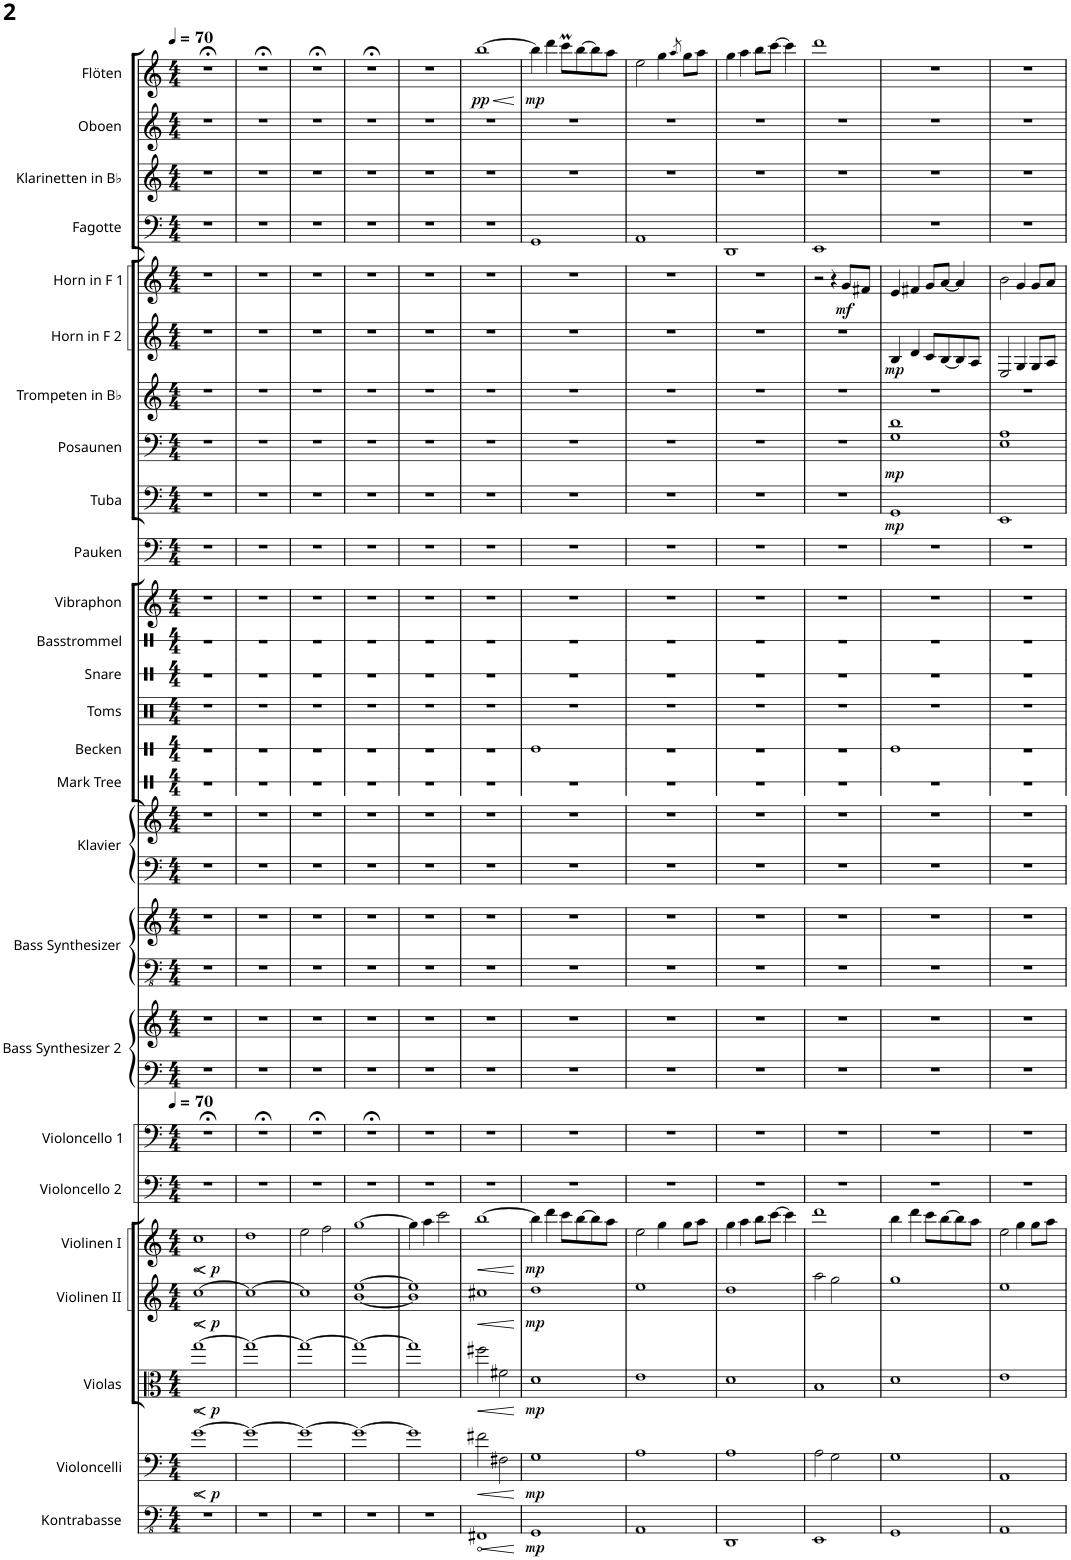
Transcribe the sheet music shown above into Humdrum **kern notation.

**kern	**dynam	**kern	**dynam	**kern	**dynam	**kern	**dynam	**kern	**dynam	**kern	**kern	**kern	**kern	**kern	**kern	**kern	**kern	**kern	**kern	**kern	**kern	**kern	**kern	**kern	**kern	**dynam	**kern	**dynam	**kern	**kern	**dynam	**kern	**dynam	**kern	**kern	**kern	**kern	**dynam
*part26	*part26	*part25	*part25	*part24	*part24	*part23	*part23	*part22	*part22	*part21	*part20	*part19	*part19	*part18	*part18	*part17	*part17	*part16	*part15	*part14	*part13	*part12	*part11	*part10	*part9	*part9	*part8	*part8	*part7	*part6	*part6	*part5	*part5	*part4	*part3	*part2	*part1	*part1
*staff29	*staff29	*staff28	*staff28	*staff27	*staff27	*staff26	*staff26	*staff25	*staff25	*staff24	*staff23	*staff22	*staff21	*staff20	*staff19	*staff18	*staff17	*staff16	*staff15	*staff14	*staff13	*staff12	*staff11	*staff10	*staff9	*staff9	*staff8	*staff8	*staff7	*staff6	*staff6	*staff5	*staff5	*staff4	*staff3	*staff2	*staff1	*staff1
*I"Kontrabasse	*	*I"Violoncelli	*	*I"Violas	*	*I"Violinen II	*	*I"Violinen I	*	*I"Violoncello 2	*I"Violoncello 1	*I"Bass Synthesizer 2	*	*I"Bass Synthesizer	*	*I"Klavier	*	*I"Mark Tree	*I"Becken	*I"Toms	*I"Snare	*I"Basstrommel	*I"Vibraphon	*I"Pauken	*I"Tuba	*	*I"Posaunen	*	*I"Trompeten in Bb	*I"Horn in F 2	*	*I"Horn in F 1	*	*I"Fagotte	*I"Klarinetten in Bb	*I"Oboen	*I"Flöten	*
*I'Kb.	*	*I'Vc.	*	*I'Vla.	*	*I'Vln. II	*	*I'Vln. I	*	*I'Vc. 2	*I'Vc. 1	*I'Synth. 2	*	*I'Synth.	*	*I'Klav.	*	*I'Mk. Tr.	*I'Bkn.	*I'Toms	*I'Snr.	*I'Btr.	*I'Vib.	*I'Pk.	*I'Tba.	*	*I'Psn.	*	*	*I'Hn. in F 2	*	*I'Hn. in F 1	*	*I'Fgt.	*	*I'Ob.	*I'Fl.	*
*	*	*	*	*	*	*	*	*	*	*	*	*	*	*	*	*	*	*stria1	*stria1	*	*stria1	*stria1	*	*	*	*	*	*	*	*	*	*	*	*	*	*	*	*
*clefFv4	*	*clefF4	*	*clefC3	*	*clefG2	*	*clefG2	*	*clefF4	*clefF4	*clefF4	*clefG2	*clefFv4	*clefG2	*clefF4	*clefG2	*clefX	*clefX	*clefX	*clefX	*clefX	*clefG2	*clefF4	*clefF4	*	*clefF4	*	*clefG2	*clefG2	*	*clefG2	*	*clefF4	*clefG2	*clefG2	*clefG2	*
*	*	*	*	*	*	*	*	*	*	*	*	*	*	*	*	*	*	*	*	*	*	*	*	*	*	*	*	*	*Trd1c2	*Trd4c7	*	*Trd4c7	*	*	*Trd1c2	*	*	*
*k[]	*	*k[]	*	*k[]	*	*k[]	*	*k[]	*	*k[]	*k[]	*k[]	*k[]	*k[]	*k[]	*k[]	*k[]	*k[]	*k[]	*k[]	*k[]	*k[]	*k[]	*k[]	*k[]	*	*k[]	*	*k[]	*k[]	*	*k[]	*	*k[]	*k[]	*k[]	*k[]	*
*M4/4	*	*M4/4	*	*M4/4	*	*M4/4	*	*M4/4	*	*M4/4	*M4/4	*M4/4	*M4/4	*M4/4	*M4/4	*M4/4	*M4/4	*M4/4	*M4/4	*M4/4	*M4/4	*M4/4	*M4/4	*M4/4	*M4/4	*	*M4/4	*	*M4/4	*M4/4	*	*M4/4	*	*M4/4	*M4/4	*M4/4	*M4/4	*
*MM70	*	*MM70	*	*MM70	*	*MM70	*	*MM70	*	*MM70	*MM70	*MM70	*MM70	*MM70	*MM70	*MM70	*MM70	*MM70	*MM70	*MM70	*MM70	*MM70	*MM70	*MM70	*MM70	*	*MM70	*	*MM70	*MM70	*	*MM70	*	*MM70	*MM70	*MM70	*MM70	*
=1	=1	=1	=1	=1	=1	=1	=1	=1	=1	=1	=1	=1	=1	=1	=1	=1	=1	=1	=1	=1	=1	=1	=1	=1	=1	=1	=1	=1	=1	=1	=1	=1	=1	=1	=1	=1	=1	=1
!	!	!	!LO:HP:b	!	!	!	!	!	!	!	!	!	!	!	!	!	!	!	!	!	!	!	!	!	!	!	!	!	!	!	!	!	!	!	!	!	!	!
!	!	!	!LO:HP:n=1:b	!	!LO:HP:b	!	!	!	!	!	!	!	!	!	!	!	!	!	!	!	!	!	!	!	!	!	!	!	!	!	!	!	!	!	!	!	!	!
!	!	!	!	!	!LO:HP:n=1:b	!	!LO:HP:b	!	!	!	!	!	!	!	!	!	!	!	!	!	!	!	!	!	!	!	!	!	!	!	!	!	!	!	!	!	!	!
!	!	!	!	!	!	!	!LO:HP:n=1:b	!	!LO:HP:b	!	!	!	!	!	!	!	!	!	!	!	!	!	!	!	!	!	!	!	!	!	!	!	!	!	!	!	!	!
!	!	!	!	!	!	!	!	!	!LO:HP:n=1:b	!	!	!	!	!	!	!	!	!	!	!	!	!	!	!	!	!	!	!	!	!	!	!	!	!	!	!	!	!
1r	.	[1g	< <	[1gg	< <	[1cc	< <	1cc	< <	1r	1r;<	1r	1r	1r	1r	1r	1r	1r	1r	1r	1r	1r	1r	1r	1r	.	1r	.	1r	1r	.	1r	.	1r	1r	1r	1r;<	.
.	.	.	[	.	[	.	[	.	[	.	.	.	.	.	.	.	.	.	.	.	.	.	.	.	.	.	.	.	.	.	.	.	.	.	.	.	.	.
=2	=2	=2	=2	=2	=2	=2	=2	=2	=2	=2	=2	=2	=2	=2	=2	=2	=2	=2	=2	=2	=2	=2	=2	=2	=2	=2	=2	=2	=2	=2	=2	=2	=2	=2	=2	=2	=2	=2
!	!	!	!LO:DY:b	!	!LO:DY:b	!	!LO:DY:b	!	!LO:DY:b	!	!	!	!	!	!	!	!	!	!	!	!	!	!	!	!	!	!	!	!	!	!	!	!	!	!	!	!	!
1r	.	1g_	p	1gg_	p	1cc_	p	1dd	p	1r	1r;<	1r	1r	1r	1r	1r	1r	1r	1r	1r	1r	1r	1r	1r	1r	.	1r	.	1r	1r	.	1r	.	1r	1r	1r	1r;<	.
.	.	.	[	.	[	.	[	.	[	.	.	.	.	.	.	.	.	.	.	.	.	.	.	.	.	.	.	.	.	.	.	.	.	.	.	.	.	.
=3	=3	=3	=3	=3	=3	=3	=3	=3	=3	=3	=3	=3	=3	=3	=3	=3	=3	=3	=3	=3	=3	=3	=3	=3	=3	=3	=3	=3	=3	=3	=3	=3	=3	=3	=3	=3	=3	=3
1r	.	1g_	.	1gg_	.	1cc]	.	2ee\	.	1r	1r;<	1r	1r	1r	1r	1r	1r	1r	1r	1r	1r	1r	1r	1r	1r	.	1r	.	1r	1r	.	1r	.	1r	1r	1r	1r;<	.
.	.	.	.	.	.	.	.	2ff\	.	.	.	.	.	.	.	.	.	.	.	.	.	.	.	.	.	.	.	.	.	.	.	.	.	.	.	.	.	.
=4	=4	=4	=4	=4	=4	=4	=4	=4	=4	=4	=4	=4	=4	=4	=4	=4	=4	=4	=4	=4	=4	=4	=4	=4	=4	=4	=4	=4	=4	=4	=4	=4	=4	=4	=4	=4	=4	=4
1r	.	1g_	.	1gg_	.	[1b [1ee	.	[1gg	.	1r	1r;<	1r	1r	1r	1r	1r	1r	1r	1r	1r	1r	1r	1r	1r	1r	.	1r	.	1r	1r	.	1r	.	1r	1r	1r	1r;<	.
=5	=5	=5	=5	=5	=5	=5	=5	=5	=5	=5	=5	=5	=5	=5	=5	=5	=5	=5	=5	=5	=5	=5	=5	=5	=5	=5	=5	=5	=5	=5	=5	=5	=5	=5	=5	=5	=5	=5
1r	.	1g]	.	1gg]	.	1b] 1ee]	.	4gg\]	.	1r	1r	1r	1r	1r	1r	1r	1r	1r	1r	1r	1r	1r	1r	1r	1r	.	1r	.	1r	1r	.	1r	.	1r	1r	1r	1r	.
.	.	.	.	.	.	.	.	4aa\	.	.	.	.	.	.	.	.	.	.	.	.	.	.	.	.	.	.	.	.	.	.	.	.	.	.	.	.	.	.
.	.	.	.	.	.	.	.	2ccc\	.	.	.	.	.	.	.	.	.	.	.	.	.	.	.	.	.	.	.	.	.	.	.	.	.	.	.	.	.	.
=6	=6	=6	=6	=6	=6	=6	=6	=6	=6	=6	=6	=6	=6	=6	=6	=6	=6	=6	=6	=6	=6	=6	=6	=6	=6	=6	=6	=6	=6	=6	=6	=6	=6	=6	=6	=6	=6	=6
!	!LO:HP:b	!	!LO:HP:b	!	!LO:HP:b	!	!LO:HP:b	!	!LO:HP:b	!	!	!	!	!	!	!	!	!	!	!	!	!	!	!	!	!	!	!	!	!	!	!	!	!	!	!	!	!LO:HP:b
!	!	!	!	!	!	!	!	!	!	!	!	!	!	!	!	!	!	!	!	!	!	!	!	!	!	!	!	!	!	!	!	!	!	!	!	!	!	!LO:DY:n=1:b
1FFF#X	<	2f#X\	<	2ff#X\	<	1cc#X	<	[1bb	<	1r	1r	1r	1r	1r	1r	1r	1r	1r	1r	1r	1r	1r	1r	1r	1r	.	1r	.	1r	1r	.	1r	.	1r	1r	1r	[1bb	< pp
.	.	2F#X\	.	2f#X\	.	.	.	.	.	.	.	.	.	.	.	.	.	.	.	.	.	.	.	.	.	.	.	.	.	.	.	.	.	.	.	.	.	.
.	[	.	[	.	[	.	[	.	[	.	.	.	.	.	.	.	.	.	.	.	.	.	.	.	.	.	.	.	.	.	.	.	.	.	.	.	.	[
=7	=7	=7	=7	=7	=7	=7	=7	=7	=7	=7	=7	=7	=7	=7	=7	=7	=7	=7	=7	=7	=7	=7	=7	=7	=7	=7	=7	=7	=7	=7	=7	=7	=7	=7	=7	=7	=7	=7
!	!LO:DY:b	!	!LO:DY:b	!	!LO:DY:b	!	!LO:DY:b	!	!LO:DY:b	!	!	!	!	!	!	!	!	!	!	!	!	!	!	!	!	!	!	!	!	!	!	!	!	!	!	!	!	!LO:DY:b
1GGG	mp	1G	mp	1d	mp	1dd	mp	4bb\]	mp	1r	1r	1r	1r	1r	1r	1r	1r	1r	1Re	1r	1r	1r	1r	1r	1r	.	1r	.	1r	1r	.	1r	.	1GG	1r	1r	4bb\]	mp
.	.	.	.	.	.	.	.	4ddd\	.	.	.	.	.	.	.	.	.	.	.	.	.	.	.	.	.	.	.	.	.	.	.	.	.	.	.	.	4ddd\	.
.	.	.	.	.	.	.	.	8ccc\L	.	.	.	.	.	.	.	.	.	.	.	.	.	.	.	.	.	.	.	.	.	.	.	.	.	.	.	.	8cccM\L	.
.	.	.	.	.	.	.	.	[8bb\	.	.	.	.	.	.	.	.	.	.	.	.	.	.	.	.	.	.	.	.	.	.	.	.	.	.	.	.	[8bb\	.
.	.	.	.	.	.	.	.	8bb\]	.	.	.	.	.	.	.	.	.	.	.	.	.	.	.	.	.	.	.	.	.	.	.	.	.	.	.	.	8bb\]	.
.	.	.	.	.	.	.	.	8aa\J	.	.	.	.	.	.	.	.	.	.	.	.	.	.	.	.	.	.	.	.	.	.	.	.	.	.	.	.	8aa\J	.
=8	=8	=8	=8	=8	=8	=8	=8	=8	=8	=8	=8	=8	=8	=8	=8	=8	=8	=8	=8	=8	=8	=8	=8	=8	=8	=8	=8	=8	=8	=8	=8	=8	=8	=8	=8	=8	=8	=8
1AAA	.	1A	.	1e	.	1ee	.	2ee\	.	1r	1r	1r	1r	1r	1r	1r	1r	1r	1r	1r	1r	1r	1r	1r	1r	.	1r	.	1r	1r	.	1r	.	1AA	1r	1r	2ee\	.
.	.	.	.	.	.	.	.	4gg\	.	.	.	.	.	.	.	.	.	.	.	.	.	.	.	.	.	.	.	.	.	.	.	.	.	.	.	.	4gg\	.
.	.	.	.	.	.	.	.	.	.	.	.	.	.	.	.	.	.	.	.	.	.	.	.	.	.	.	.	.	.	.	.	.	.	.	.	.	8qaa/	.
.	.	.	.	.	.	.	.	8gg\L	.	.	.	.	.	.	.	.	.	.	.	.	.	.	.	.	.	.	.	.	.	.	.	.	.	.	.	.	8gg\L	.
.	.	.	.	.	.	.	.	8aa\J	.	.	.	.	.	.	.	.	.	.	.	.	.	.	.	.	.	.	.	.	.	.	.	.	.	.	.	.	8aa\J	.
=9	=9	=9	=9	=9	=9	=9	=9	=9	=9	=9	=9	=9	=9	=9	=9	=9	=9	=9	=9	=9	=9	=9	=9	=9	=9	=9	=9	=9	=9	=9	=9	=9	=9	=9	=9	=9	=9	=9
1DDD	.	1A	.	1d	.	1dd	.	4gg\	.	1r	1r	1r	1r	1r	1r	1r	1r	1r	1r	1r	1r	1r	1r	1r	1r	.	1r	.	1r	1r	.	1r	.	1DD	1r	1r	4gg\	.
.	.	.	.	.	.	.	.	4aa\	.	.	.	.	.	.	.	.	.	.	.	.	.	.	.	.	.	.	.	.	.	.	.	.	.	.	.	.	4aa\	.
.	.	.	.	.	.	.	.	8bb\L	.	.	.	.	.	.	.	.	.	.	.	.	.	.	.	.	.	.	.	.	.	.	.	.	.	.	.	.	8bb\L	.
.	.	.	.	.	.	.	.	[8ccc\J	.	.	.	.	.	.	.	.	.	.	.	.	.	.	.	.	.	.	.	.	.	.	.	.	.	.	.	.	[8ccc\J	.
.	.	.	.	.	.	.	.	4ccc\]	.	.	.	.	.	.	.	.	.	.	.	.	.	.	.	.	.	.	.	.	.	.	.	.	.	.	.	.	4ccc\]	.
=10	=10	=10	=10	=10	=10	=10	=10	=10	=10	=10	=10	=10	=10	=10	=10	=10	=10	=10	=10	=10	=10	=10	=10	=10	=10	=10	=10	=10	=10	=10	=10	=10	=10	=10	=10	=10	=10	=10
1EEE	.	2A\	.	1B	.	2aa\	.	1ddd	.	1r	1r	1r	1r	1r	1r	1r	1r	1r	1r	1r	1r	1r	1r	1r	1r	.	1r	.	1r	1r	.	2r	.	1EE	1r	1r	1ddd	.
.	.	2G\	.	.	.	2gg\	.	.	.	.	.	.	.	.	.	.	.	.	.	.	.	.	.	.	.	.	.	.	.	.	.	4r	.	.	.	.	.	.
!	!	!	!	!	!	!	!	!	!	!	!	!	!	!	!	!	!	!	!	!	!	!	!	!	!	!	!	!	!	!	!	!	!LO:DY:b	!	!	!	!	!
.	.	.	.	.	.	.	.	.	.	.	.	.	.	.	.	.	.	.	.	.	.	.	.	.	.	.	.	.	.	.	.	8g/L	mf	.	.	.	.	.
.	.	.	.	.	.	.	.	.	.	.	.	.	.	.	.	.	.	.	.	.	.	.	.	.	.	.	.	.	.	.	.	8f#X/J	.	.	.	.	.	.
=11	=11	=11	=11	=11	=11	=11	=11	=11	=11	=11	=11	=11	=11	=11	=11	=11	=11	=11	=11	=11	=11	=11	=11	=11	=11	=11	=11	=11	=11	=11	=11	=11	=11	=11	=11	=11	=11	=11
!	!	!	!	!	!	!	!	!	!	!	!	!	!	!	!	!	!	!	!	!	!	!	!	!	!	!LO:DY:b	!	!LO:DY:b	!	!	!LO:DY:b	!	!	!	!	!	!	!
1GGG	.	1G	.	1d	.	1gg	.	4bb\	.	1r	1r	1r	1r	1r	1r	1r	1r	1r	1Re	1r	1r	1r	1r	1r	1GG	mp	1G 1d	mp	1r	4B/	mp	4e/	.	1r	1r	1r	1r	.
.	.	.	.	.	.	.	.	4ddd\	.	.	.	.	.	.	.	.	.	.	.	.	.	.	.	.	.	.	.	.	.	4d/	.	4f#X/	.	.	.	.	.	.
.	.	.	.	.	.	.	.	8ccc\L	.	.	.	.	.	.	.	.	.	.	.	.	.	.	.	.	.	.	.	.	.	8c/L	.	8g/L	.	.	.	.	.	.
.	.	.	.	.	.	.	.	[8bb\	.	.	.	.	.	.	.	.	.	.	.	.	.	.	.	.	.	.	.	.	.	[8B/	.	[8a/J	.	.	.	.	.	.
.	.	.	.	.	.	.	.	8bb\]	.	.	.	.	.	.	.	.	.	.	.	.	.	.	.	.	.	.	.	.	.	8B/]	.	4a/]	.	.	.	.	.	.
.	.	.	.	.	.	.	.	8aa\J	.	.	.	.	.	.	.	.	.	.	.	.	.	.	.	.	.	.	.	.	.	8A/J	.	.	.	.	.	.	.	.
=12	=12	=12	=12	=12	=12	=12	=12	=12	=12	=12	=12	=12	=12	=12	=12	=12	=12	=12	=12	=12	=12	=12	=12	=12	=12	=12	=12	=12	=12	=12	=12	=12	=12	=12	=12	=12	=12	=12
1AAA	.	1AA	.	1e	.	1ee	.	2ee\	.	1r	1r	1r	1r	1r	1r	1r	1r	1r	1r	1r	1r	1r	1r	1r	1EE	.	1E 1A	.	1r	2E/	.	2b\	.	1r	1r	1r	1r	.
.	.	.	.	.	.	.	.	4gg\	.	.	.	.	.	.	.	.	.	.	.	.	.	.	.	.	.	.	.	.	.	4G/	.	4g/	.	.	.	.	.	.
.	.	.	.	.	.	.	.	8gg\L	.	.	.	.	.	.	.	.	.	.	.	.	.	.	.	.	.	.	.	.	.	8G/L	.	8g/L	.	.	.	.	.	.
.	.	.	.	.	.	.	.	8aa\J	.	.	.	.	.	.	.	.	.	.	.	.	.	.	.	.	.	.	.	.	.	8A/J	.	8a/J	.	.	.	.	.	.
=	=	=	=	=	=	=	=	=	=	=	=	=	=	=	=	=	=	=	=	=	=	=	=	=	=	=	=	=	=	=	=	=	=	=	=	=	=	=
*-	*-	*-	*-	*-	*-	*-	*-	*-	*-	*-	*-	*-	*-	*-	*-	*-	*-	*-	*-	*-	*-	*-	*-	*-	*-	*-	*-	*-	*-	*-	*-	*-	*-	*-	*-	*-	*-	*-
